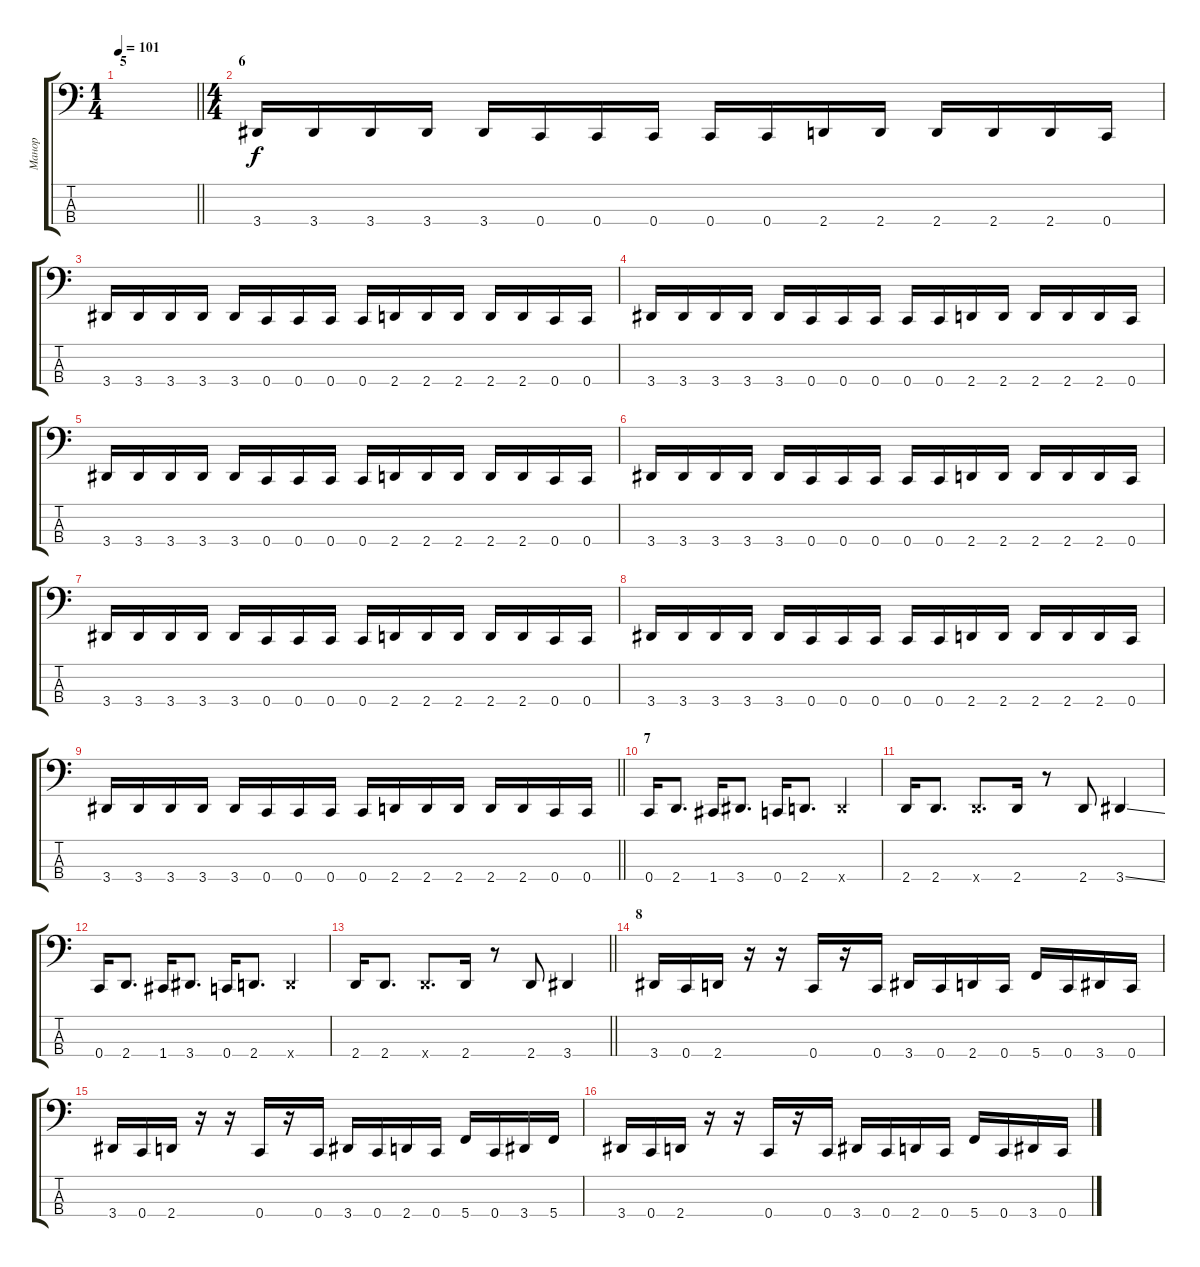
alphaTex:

\track ("Манор" "Манор") {instrument slapbass1}
\staff {score tabs}
\tuning (F2 C2 G1 C1) {hide}
\ts (1 4)
\section ("" "5")
\tempo 101
\clef f4
\barLineRight lightlight
\ks c
|
\ts (4 4)
\section ("" "6")
3.4.16 3.4.16 3.4.16 3.4.16 3.4.16 0.4.16 0.4.16 0.4.16 0.4.16 0.4.16 2.4.16 2.4.16 2.4.16 2.4.16 2.4.16 0.4.16 |
3.4.16 3.4.16 3.4.16 3.4.16 3.4.16 0.4.16 0.4.16 0.4.16 0.4.16 2.4.16 2.4.16 2.4.16 2.4.16 2.4.16 0.4.16 0.4.16 |
3.4.16 3.4.16 3.4.16 3.4.16 3.4.16 0.4.16 0.4.16 0.4.16 0.4.16 0.4.16 2.4.16 2.4.16 2.4.16 2.4.16 2.4.16 0.4.16 |
3.4.16 3.4.16 3.4.16 3.4.16 3.4.16 0.4.16 0.4.16 0.4.16 0.4.16 2.4.16 2.4.16 2.4.16 2.4.16 2.4.16 0.4.16 0.4.16 |
3.4.16 3.4.16 3.4.16 3.4.16 3.4.16 0.4.16 0.4.16 0.4.16 0.4.16 0.4.16 2.4.16 2.4.16 2.4.16 2.4.16 2.4.16 0.4.16 |
3.4.16 3.4.16 3.4.16 3.4.16 3.4.16 0.4.16 0.4.16 0.4.16 0.4.16 2.4.16 2.4.16 2.4.16 2.4.16 2.4.16 0.4.16 0.4.16 |
3.4.16 3.4.16 3.4.16 3.4.16 3.4.16 0.4.16 0.4.16 0.4.16 0.4.16 0.4.16 2.4.16 2.4.16 2.4.16 2.4.16 2.4.16 0.4.16 |
\barLineRight lightlight
3.4.16 3.4.16 3.4.16 3.4.16 3.4.16 0.4.16 0.4.16 0.4.16 0.4.16 2.4.16 2.4.16 2.4.16 2.4.16 2.4.16 0.4.16 0.4.16 |
\section ("" "7")
0.4.16 2.4.8{d} 1.4.16 3.4.8{d} 0.4.16 2.4.8{d} 2.4{x}.4 |
2.4.16 2.4.8{d} 2.4{x}.8{d} 2.4.16 r.8 2.4.8 3.4{ss}.4 |
0.4.16 2.4.8{d} 1.4.16 3.4.8{d} 0.4.16 2.4.8{d} 2.4{x}.4 |
\barLineRight lightlight
2.4.16 2.4.8{d} 2.4{x}.8{d} 2.4.16 r.8 2.4.8 3.4.4 |
\section ("" "8")
3.4.16 0.4.16 2.4.16 r.16 r.16 0.4.16 r.16 0.4.16 3.4.16 0.4.16 2.4.16 0.4.16 5.4.16 0.4.16 3.4.16 0.4.16 |
3.4.16 0.4.16 2.4.16 r.16 r.16 0.4.16 r.16 0.4.16 3.4.16 0.4.16 2.4.16 0.4.16 5.4.16 0.4.16 3.4.16 5.4.16 |
3.4.16 0.4.16 2.4.16 r.16 r.16 0.4.16 r.16 0.4.16 3.4.16 0.4.16 2.4.16 0.4.16 5.4.16 0.4.16 3.4.16 0.4.16
